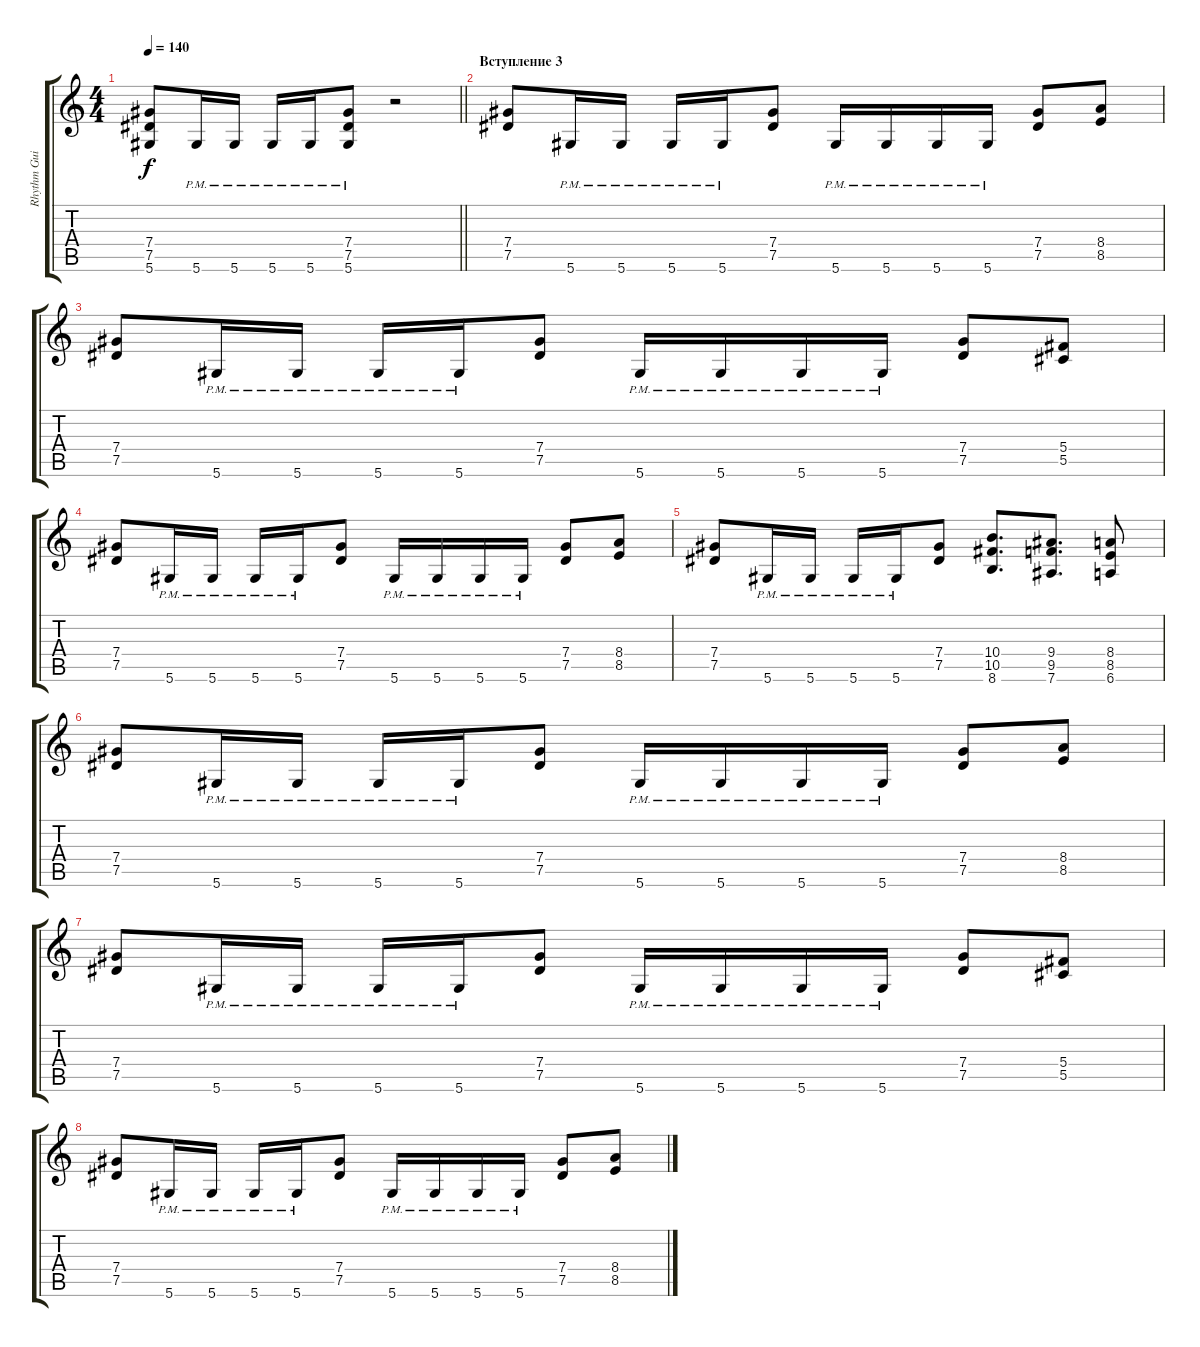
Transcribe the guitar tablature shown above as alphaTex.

\track ("Rhythm Guitar Right" "Rhythm Gui") {instrument distortionguitar}
\staff {score tabs}
\tuning (Eb4 Bb3 Gb3 Db3 Ab2 Eb2) {hide}
\ts (4 4)
\tempo 140
\clef g2
\barLineRight lightlight
\ks c
(7.4 7.5 5.6).8{dy f} 5.6{pm}.16 5.6{pm}.16 5.6{pm}.16 5.6{pm}.16 (7.4 7.5 5.6{pm}).8 r.2 |
\section ("" "Вступление 3")
(7.4 7.5).8 5.6{pm}.16 5.6{pm}.16 5.6{pm}.16 5.6{pm}.16 (7.4 7.5).8 5.6{pm}.16 5.6{pm}.16 5.6{pm}.16 5.6{pm}.16 (7.4 7.5).8 (8.4 8.5).8 |
(7.4 7.5).8 5.6{pm}.16 5.6{pm}.16 5.6{pm}.16 5.6{pm}.16 (7.4 7.5).8 5.6{pm}.16 5.6{pm}.16 5.6{pm}.16 5.6{pm}.16 (7.4 7.5).8 (5.4 5.5).8 |
(7.4 7.5).8 5.6{pm}.16 5.6{pm}.16 5.6{pm}.16 5.6{pm}.16 (7.4 7.5).8 5.6{pm}.16 5.6{pm}.16 5.6{pm}.16 5.6{pm}.16 (7.4 7.5).8 (8.4 8.5).8 |
(7.4 7.5).8 5.6{pm}.16 5.6{pm}.16 5.6{pm}.16 5.6{pm}.16 (7.4 7.5).8 (10.4 10.5 8.6).8{d} (9.4 9.5 7.6).8{d} (8.4 8.5 6.6).8 |
(7.4 7.5).8 5.6{pm}.16 5.6{pm}.16 5.6{pm}.16 5.6{pm}.16 (7.4 7.5).8 5.6{pm}.16 5.6{pm}.16 5.6{pm}.16 5.6{pm}.16 (7.4 7.5).8 (8.4 8.5).8 |
(7.4 7.5).8 5.6{pm}.16 5.6{pm}.16 5.6{pm}.16 5.6{pm}.16 (7.4 7.5).8 5.6{pm}.16 5.6{pm}.16 5.6{pm}.16 5.6{pm}.16 (7.4 7.5).8 (5.4 5.5).8 |
(7.4 7.5).8 5.6{pm}.16 5.6{pm}.16 5.6{pm}.16 5.6{pm}.16 (7.4 7.5).8 5.6{pm}.16 5.6{pm}.16 5.6{pm}.16 5.6{pm}.16 (7.4 7.5).8 (8.4 8.5).8
